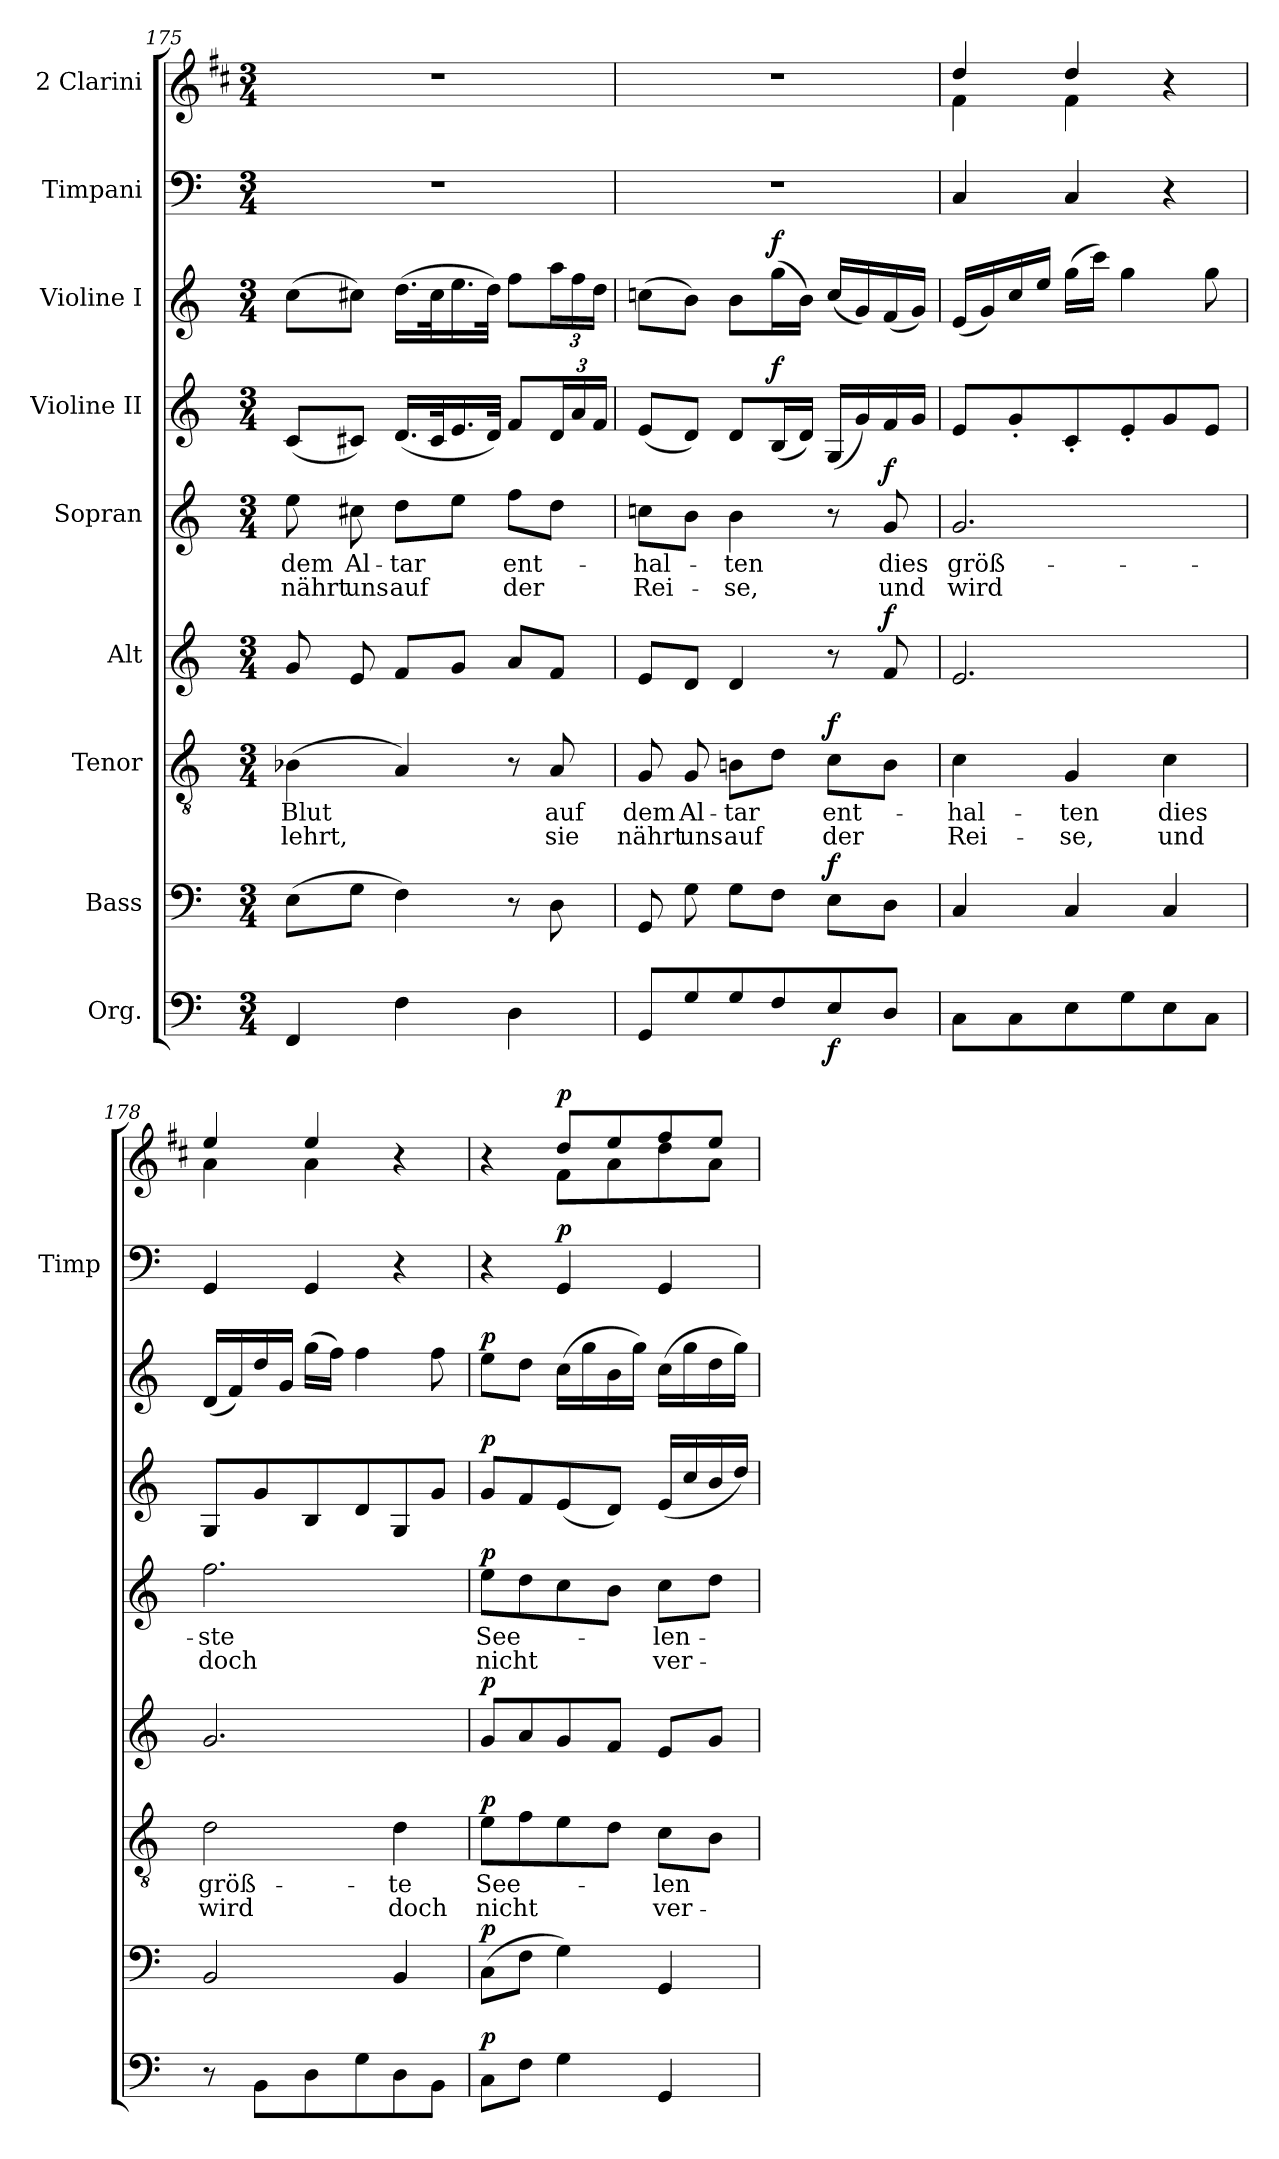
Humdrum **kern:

**kern	**dynam	**kern	**dynam	**kern	**text	**text	**dynam	**kern	**dynam	**kern	**text	**text	**dynam	**kern	**dynam	**kern	**dynam	**kern	**dynam	**kern	**dynam
*part9	*part9	*part8	*part8	*part7	*part7	*part7	*part7	*part6	*part6	*part5	*part5	*part5	*part5	*part4	*part4	*part3	*part3	*part2	*part2	*part1	*part1
*staff9	*staff9	*staff8	*staff8	*staff7	*staff7	*staff7	*staff7	*staff6	*staff6	*staff5	*staff5	*staff5	*staff5	*staff4	*staff4	*staff3	*staff3	*staff2	*staff2	*staff1	*staff1
*I"Org.	*	*I"Bass	*	*I"Tenor	*	*	*	*I"Alt	*	*I"Sopran	*	*	*	*I"Violine II	*	*I"Violine I	*	*I"Timpani	*	*I"2 Clarini	*
*	*	*	*	*	*	*	*	*	*	*	*	*	*	*	*	*	*	*I'Timp	*	*	*
*clefF4	*	*clefF4	*	*clefGv2	*	*	*	*clefG2	*	*clefG2	*	*	*	*clefG2	*	*clefG2	*	*clefF4	*	*clefG2	*
*ITrd7c12	*	*	*	*	*	*	*	*	*	*	*	*	*	*	*	*	*	*	*	*ITrd1c2	*
*k[]	*	*k[]	*	*k[]	*	*	*	*k[]	*	*k[]	*	*	*	*k[]	*	*k[]	*	*k[]	*	*k[]	*
*M3/4	*	*M3/4	*	*M3/4	*	*	*	*M3/4	*	*M3/4	*	*	*	*M3/4	*	*M3/4	*	*M3/4	*	*M3/4	*
=175	=175	=175	=175	=175	=175	=175	=175	=175	=175	=175	=175	=175	=175	=175	=175	=175	=175	=175	=175	=175	=175
4FFF/	.	(>8E\L	.	(>4B-X\	Blut	lehrt,	.	8g/	.	8ee\	dem	nährt	.	(8c/L	.	(>8cc\L	.	2.r	.	2.r	.
.	.	8G\J	.	.	.	.	.	8e/	.	8cc#X\	Al-	uns	.	8c#X/J)	.	8cc#X\J)	.	.	.	.	.
4FF\	.	4F\)	.	4A/)	.	.	.	8f/L	.	8dd\L	-tar	auf	.	(16.d/LL	.	(>16.dd\LL	.	.	.	.	.
.	.	.	.	.	.	.	.	.	.	.	.	.	.	32c#/K	.	32cc#\K	.	.	.	.	.
.	.	.	.	.	.	.	.	8g/J	.	8ee\J	.	.	.	16.e/	.	16.ee\	.	.	.	.	.
.	.	.	.	.	.	.	.	.	.	.	.	.	.	32d/JJk)	.	32dd\JJk)	.	.	.	.	.
4DD\	.	8r	.	8r	.	.	.	8a/L	.	8ff\L	ent-	-der	.	8f/L	.	8ff\L	.	.	.	.	.
*	*	*	*	*	*	*	*	*	*	*	*	*	*	*Xbrackettup	*	*Xbrackettup	*	*	*	*	*
.	.	8D\	.	8A/	auf	sie	.	8f/J	.	8dd\J	.	.	.	24d/L	.	24aa\L	.	.	.	.	.
.	.	.	.	.	.	.	.	.	.	.	.	.	.	24a/	.	24ff\	.	.	.	.	.
.	.	.	.	.	.	.	.	.	.	.	.	.	.	24f/JJ	.	24dd\JJ	.	.	.	.	.
!!LO:PB:g=z
=176	=176	=176	=176	=176	=176	=176	=176	=176	=176	=176	=176	=176	=176	=176	=176	=176	=176	=176	=176	=176	=176
8GGG/L	.	8GG/	.	8G/	dem	nährt	.	8e/L	.	8ccn\L	-hal-	-Rei-	.	(8e/L	.	(>8ccn\L	.	2.r	.	2.r	.
8GG/	.	8G\	.	8G/	Al-	uns	.	8d/J	.	8b\J	.	.	.	8d/J)	.	8b\J)	.	.	.	.	.
8GG/	.	8G\L	.	8Bn\L	-tar	auf	.	4d/	.	4b\	-ten	-se,	.	8d/L	.	8b\L	.	.	.	.	.
!	!	!	!	!	!	!	!	!	!	!	!	!	!	!	!LO:DY:a	!	!LO:DY:a	!	!	!	!
8FF/	.	8F\J	.	8d\J	.	.	.	.	.	.	.	.	.	(16B/L	f	(>16gg\L	f	.	.	.	.
.	.	.	.	.	.	.	.	.	.	.	.	.	.	16d/JJ)	.	16b\JJ)	.	.	.	.	.
!	!LO:DY:b	!	!LO:DY:a	!	!	!	!LO:DY:a	!	!	!	!	!	!	!	!	!	!	!	!	!	!
8EE/	f	8E\L	f	8c\L	ent-	der	f	8r	.	8r	.	.	.	(16G/LL	.	(16cc/LL	.	.	.	.	.
.	.	.	.	.	.	.	.	.	.	.	.	.	.	16g/)	.	16g/)	.	.	.	.	.
!	!	!	!	!	!	!	!	!	!LO:DY:a	!	!	!	!LO:DY:a	!	!	!	!	!	!	!	!
8DD/J	.	8D\J	.	8B\J	.	.	.	8f/	f	8g/	dies	und	f	16f/	.	(16f/	.	.	.	.	.
.	.	.	.	.	.	.	.	.	.	.	.	.	.	16g/JJ	.	16g/JJ)	.	.	.	.	.
=177	=177	=177	=177	=177	=177	=177	=177	=177	=177	=177	=177	=177	=177	=177	=177	=177	=177	=177	=177	=177	=177
*	*	*	*	*	*	*	*	*	*	*	*	*	*	*	*	*	*	*	*	*^	*
8CC\L	.	4C/	.	4c\	-hal-	Rei-	.	2.e/	.	2.g/	größ-	wird	.	8e/L	.	(16e/LL	.	4C/	.	4cc/	4e\	.
.	.	.	.	.	.	.	.	.	.	.	.	.	.	.	.	16g/)	.	.	.	.	.	.
8CC\	.	.	.	.	.	.	.	.	.	.	.	.	.	8g'/	.	16cc/	.	.	.	.	.	.
.	.	.	.	.	.	.	.	.	.	.	.	.	.	.	.	16ee/JJ	.	.	.	.	.	.
8EE\	.	4C/	.	4G/	-ten	-se,	.	.	.	.	.	.	.	8c'/	.	(>16gg\LL	.	4C/	.	4cc/	4e\	.
.	.	.	.	.	.	.	.	.	.	.	.	.	.	.	.	16ccc\JJ)	.	.	.	.	.	.
8GG\	.	.	.	.	.	.	.	.	.	.	.	.	.	8e'/	.	4gg\	.	.	.	.	.	.
8EE\	.	4C/	.	4c\	dies	und	.	.	.	.	.	.	.	8g/	.	.	.	4r	.	4r	4ryy	.
8CC\J	.	.	.	.	.	.	.	.	.	.	.	.	.	8e/J	.	8gg\	.	.	.	.	.	.
=178	=178	=178	=178	=178	=178	=178	=178	=178	=178	=178	=178	=178	=178	=178	=178	=178	=178	=178	=178	=178	=178	=178
8r	.	2BB/	.	2d\	größ-	wird	.	2.g/	.	2.ff\	-ste	doch	.	8G/L	.	(16d/LL	.	4GG/	.	4dd/	4g\	.
.	.	.	.	.	.	.	.	.	.	.	.	.	.	.	.	16f/)	.	.	.	.	.	.
8BBB\L	.	.	.	.	.	.	.	.	.	.	.	.	.	8g/	.	16dd/	.	.	.	.	.	.
.	.	.	.	.	.	.	.	.	.	.	.	.	.	.	.	16g/JJ	.	.	.	.	.	.
8DD\	.	.	.	.	.	.	.	.	.	.	.	.	.	8B/	.	(>16gg\LL	.	4GG/	.	4dd/	4g\	.
.	.	.	.	.	.	.	.	.	.	.	.	.	.	.	.	16ff\JJ)	.	.	.	.	.	.
8GG\	.	.	.	.	.	.	.	.	.	.	.	.	.	8d/	.	4ff\	.	.	.	.	.	.
8DD\	.	4BB/	.	4d\	-te	doch	.	.	.	.	.	.	.	8G/	.	.	.	4r	.	4r	4ryy	.
8BBB\J	.	.	.	.	.	.	.	.	.	.	.	.	.	8g/J	.	8ff\	.	.	.	.	.	.
=179	=179	=179	=179	=179	=179	=179	=179	=179	=179	=179	=179	=179	=179	=179	=179	=179	=179	=179	=179	=179	=179	=179
!	!LO:DY:a	!	!LO:DY:a	!	!	!	!LO:DY:a	!	!LO:DY:a	!	!	!	!LO:DY:a	!	!LO:DY:a	!	!LO:DY:a	!	!	!	!	!
8CC\L	p	(>8C\L	p	8e\L	See-	nicht	p	8g/L	p	8ee\L	See-	nicht	p	8g/L	p	8ee\L	p	4r	.	4r	4ryy	.
8FF\J	.	8F\J	.	8f\	.	.	.	8a/	.	8dd\	.	.	.	8f/	.	8dd\J	.	.	.	.	.	.
!	!	!	!	!	!	!	!	!	!	!	!	!	!	!	!	!	!	!	!LO:DY:a	!	!	!LO:DY:a
4GG\	.	4G\)	.	8e\	.	.	.	8g/	.	8cc\	.	.	.	(8e/	.	(>16cc\LL	.	4GG/	p	8cc/L	8e\L	p
.	.	.	.	.	.	.	.	.	.	.	.	.	.	.	.	16gg\	.	.	.	.	.	.
.	.	.	.	8d\J	.	.	.	8f/J	.	8b\J	.	.	.	8d/J)	.	16b\	.	.	.	8dd/	8g\	.
.	.	.	.	.	.	.	.	.	.	.	.	.	.	.	.	16gg\JJ)	.	.	.	.	.	.
4GGG/	.	4GG/	.	8c\L	-len	-ver-	.	8e/L	.	8cc\L	-len-	-ver-	.	(16e/LL	.	(>16cc\LL	.	4GG/	.	8ee/	8cc\	.
.	.	.	.	.	.	.	.	.	.	.	.	.	.	16cc/	.	16gg\	.	.	.	.	.	.
.	.	.	.	8B\J	.	.	.	8g/J	.	8dd\J	.	.	.	16b/	.	16dd\	.	.	.	8dd/J	8g\J	.
.	.	.	.	.	.	.	.	.	.	.	.	.	.	16dd/JJ)	.	16gg\JJ)	.	.	.	.	.	.
*	*	*	*	*	*	*	*	*	*	*	*	*	*	*	*	*	*	*	*	*v	*v	*
=	=	=	=	=	=	=	=	=	=	=	=	=	=	=	=	=	=	=	=	=	=
*-	*-	*-	*-	*-	*-	*-	*-	*-	*-	*-	*-	*-	*-	*-	*-	*-	*-	*-	*-	*-	*-
